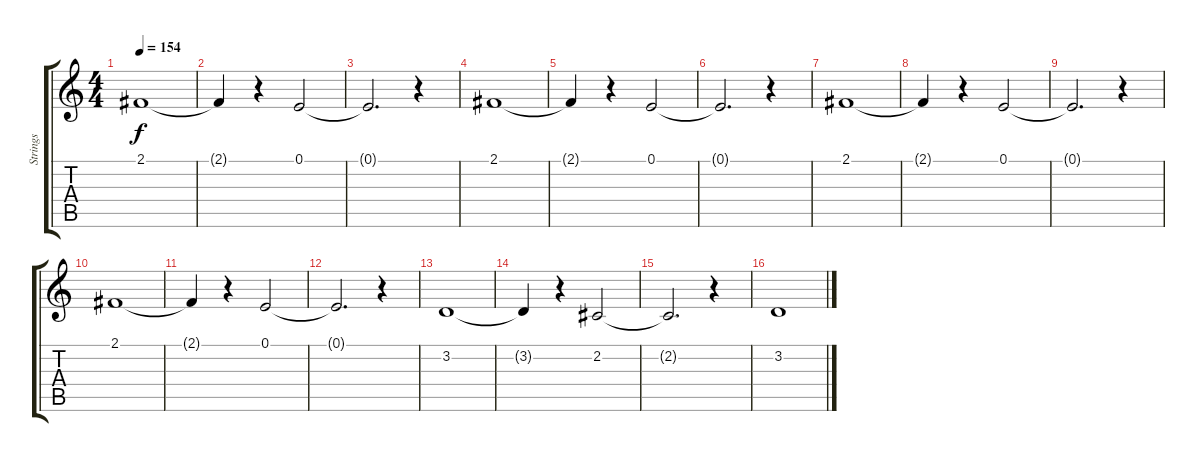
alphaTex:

\track ("Strings" "Strings") {instrument tremolostrings}
\staff {score tabs}
\tuning (E4 B3 G3 D3 A2 E2) {hide}
\ts (4 4)
\tempo 154
\clef g2
\ks c
2.1.1{dy f} |
2.1{t}.4 r.4 0.1.2 |
0.1{t}.2{d} r.4 |
2.1.1 |
2.1{t}.4 r.4 0.1.2 |
0.1{t}.2{d} r.4 |
2.1.1 |
2.1{t}.4 r.4 0.1.2 |
0.1{t}.2{d} r.4 |
2.1.1 |
2.1{t}.4 r.4 0.1.2 |
0.1{t}.2{d} r.4 |
3.2.1 |
3.2{t}.4 r.4 2.2.2 |
2.2{t}.2{d} r.4 |
3.2.1
